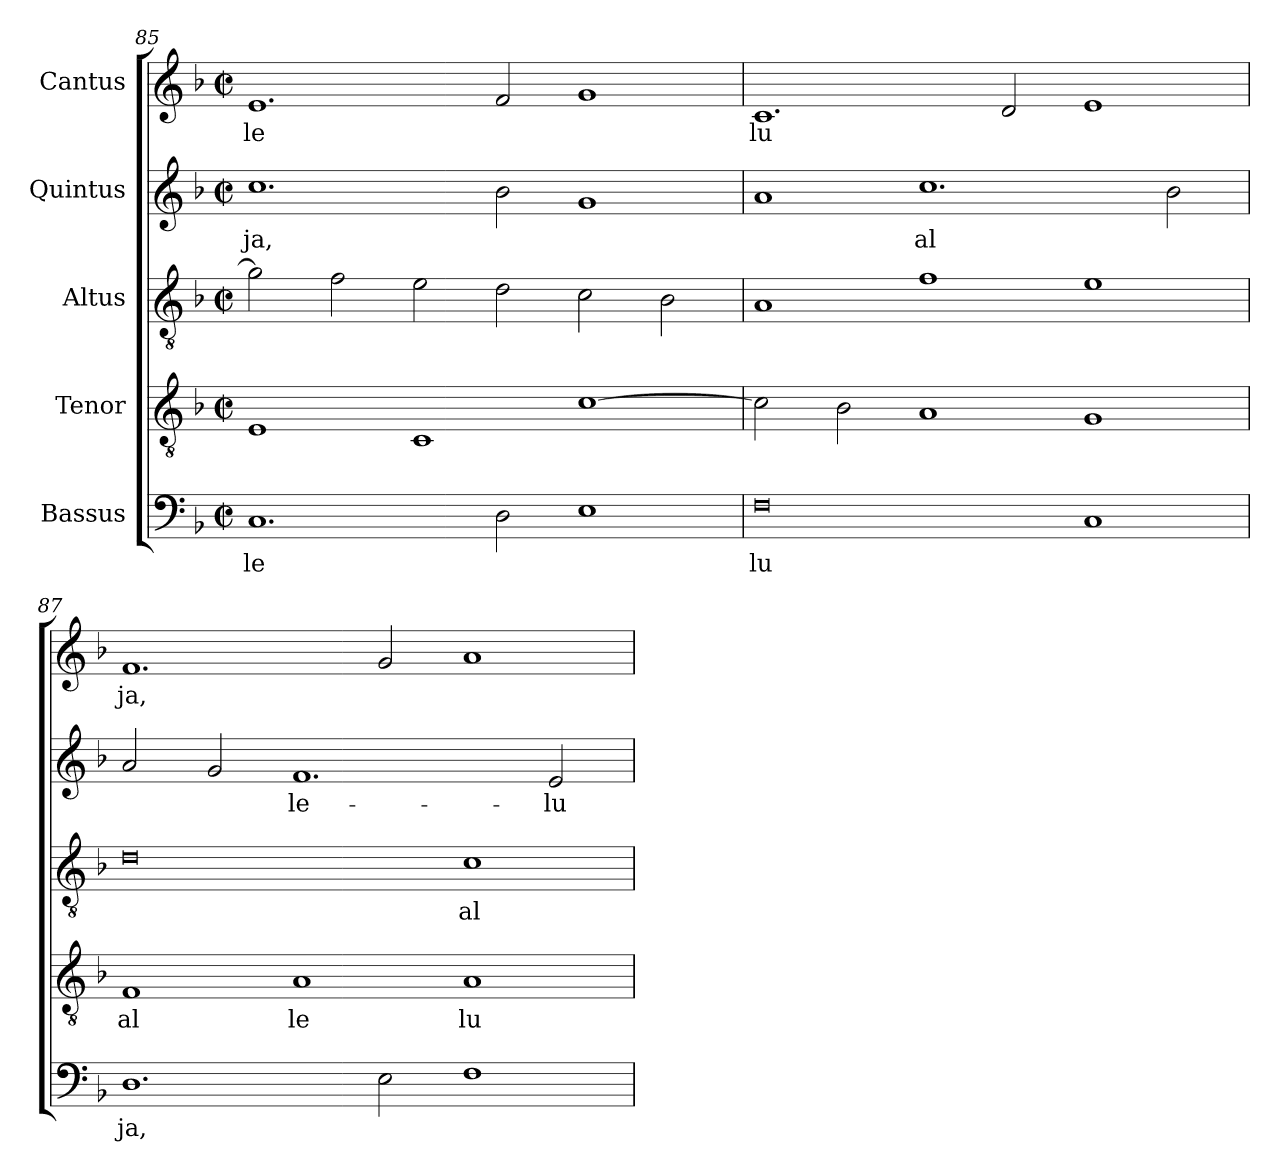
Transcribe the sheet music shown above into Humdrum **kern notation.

**kern	**text	**kern	**text	**kern	**text	**kern	**text	**kern	**text
*part5	*part5	*part4	*part4	*part3	*part3	*part2	*part2	*part1	*part1
*staff5	*staff5	*staff4	*staff4	*staff3	*staff3	*staff2	*staff2	*staff1	*staff1
*I"Bassus	*	*I"Tenor	*	*I"Altus	*	*I"Quintus	*	*I"Cantus	*
*clefF4	*	*clefGv2	*	*clefGv2	*	*clefG2	*	*clefG2	*
*k[b-]	*	*k[b-]	*	*k[b-]	*	*k[b-]	*	*k[b-]	*
*F:	*	*F:	*	*F:	*	*F:	*	*F:	*
*M2/2	*	*M2/2	*	*M2/2	*	*M2/2	*	*M2/2	*
*met(c|)	*	*met(c|)	*	*met(c|)	*	*met(c|)	*	*met(c|)	*
=85	=85	=85	=85	=85	=85	=85	=85	=85	=85
!	!LO:LY:b:cj	!	!LO:LY:b:cj	!	!LO:LY:b:cj	!	!LO:LY:b:cj	!	!LO:LY:b:cj
1.C	le	1E	.	2g\]	.	1.cc	ja,	1.e	le
!	!	!	!	!	!LO:LY:b:cj	!	!	!	!
.	.	.	.	2f\	.	.	.	.	.
!	!	!	!LO:LY:b:cj	!	!LO:LY:b:cj	!	!	!	!
.	.	1C	.	2e\	.	.	.	.	.
!	!LO:LY:b:cj	!	!	!	!LO:LY:b:cj	!	!LO:LY:b:cj	!	!LO:LY:b:cj
2D\	.	.	.	2d\	.	2b-\	.	2f/	.
!	!LO:LY:b:cj	!	!LO:LY:b:cj	!	!LO:LY:b:cj	!	!LO:LY:b:cj	!	!LO:LY:b:cj
1E	.	[<1c	.	2c\	.	1g	.	1g	.
!	!	!	!	!	!LO:LY:b:cj	!	!	!	!
.	.	.	.	2B-\	.	.	.	.	.
!!LO:PB:g=z
=86	=86	=86	=86	=86	=86	=86	=86	=86	=86
!	!LO:LY:b:cj	!	!LO:LY:b:cj	!	!LO:LY:b:cj	!	!LO:LY:b:cj	!	!LO:LY:b:cj
0F	lu-	2c\]	.	1A	.	1a	.	1.c	lu-
!	!	!	!LO:LY:b:cj	!	!	!	!	!	!
.	.	2B-\	.	.	.	.	.	.	.
!	!	!	!LO:LY:b:cj	!	!LO:LY:b:cj	!	!LO:LY:b:cj	!	!
.	.	1A	.	1f	.	1.cc	al-	.	.
!	!	!	!	!	!	!	!	!	!LO:LY:b:cj
.	.	.	.	.	.	.	.	2d/	--
!	!LO:LY:b:cj	!	!LO:LY:b:cj	!	!LO:LY:b:cj	!	!	!	!LO:LY:b:cj
1C	--	1G	.	1e	.	.	.	1e	--
!	!	!	!	!	!	!	!LO:LY:b:cj	!	!
.	.	.	.	.	.	2b-\	--	.	.
=87	=87	=87	=87	=87	=87	=87	=87	=87	=87
!	!LO:LY:b:cj	!	!LO:LY:b:cj	!	!LO:LY:b:cj	!	!LO:LY:b:cj	!	!LO:LY:b:cj
1.D	-ja,	1F	al	0d	.	2a/	--	1.f	-ja,
!	!	!	!	!	!	!	!LO:LY:b:cj	!	!
.	.	.	.	.	.	2g/	--	.	.
!	!	!	!LO:LY:b:cj	!	!	!	!LO:LY:b:cj	!	!
.	.	1A	le	.	.	1.f	-le-	.	.
!	!LO:LY:b:cj	!	!	!	!	!	!	!	!LO:LY:b:cj
2E\	.	.	.	.	.	.	.	2g/	.
!	!LO:LY:b:cj	!	!LO:LY:b:cj	!	!LO:LY:b:cj	!	!	!	!LO:LY:b:cj
1F	.	1A	lu	1c	al-	.	.	1a	.
!	!	!	!	!	!	!	!LO:LY:b:cj	!	!
.	.	.	.	.	.	2e/	-lu-	.	.
=	=	=	=	=	=	=	=	=	=
*-	*-	*-	*-	*-	*-	*-	*-	*-	*-
